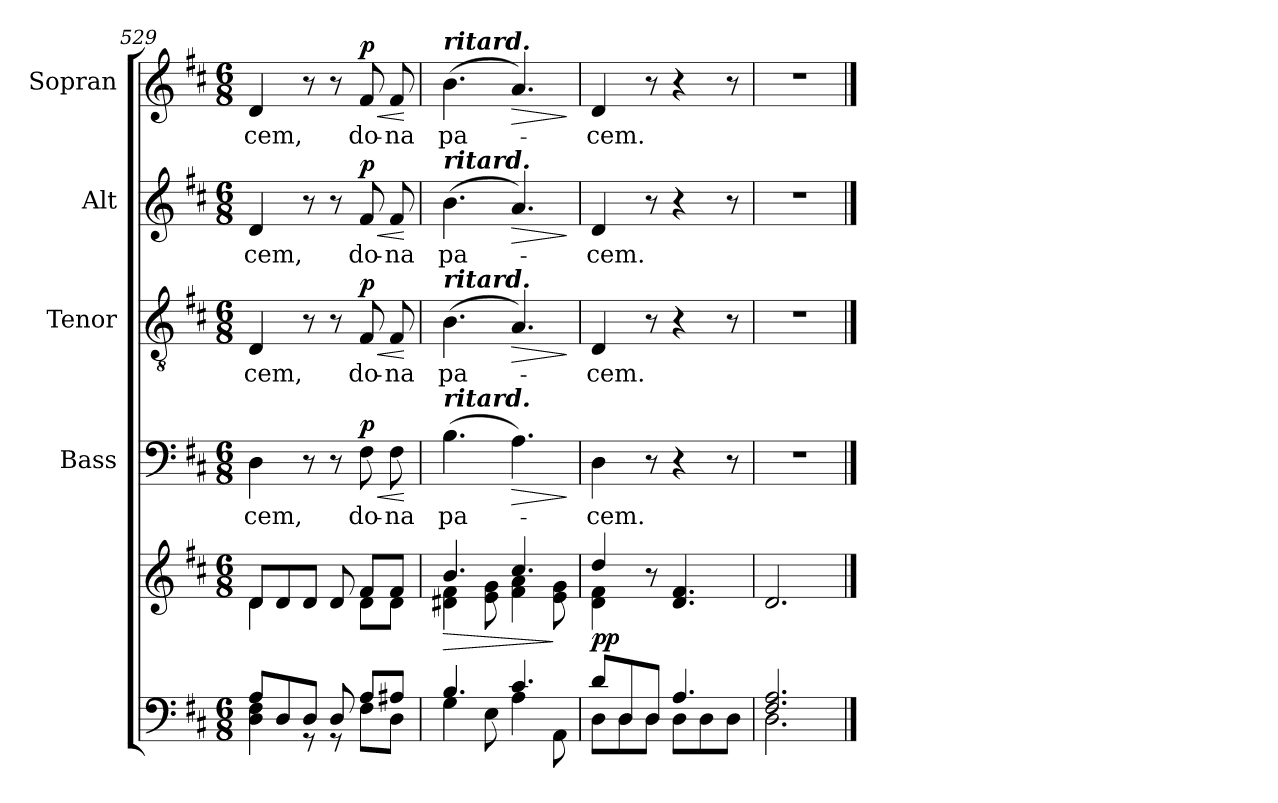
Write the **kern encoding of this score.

**kern	**kern	**dynam	**kern	**text	**dynam	**kern	**text	**dynam	**kern	**text	**dynam	**kern	**text	**dynam
*part5	*part5	*part5	*part4	*part4	*part4	*part3	*part3	*part3	*part2	*part2	*part2	*part1	*part1	*part1
*staff6	*staff5	*staff5/6	*staff4	*staff4	*staff4	*staff3	*staff3	*staff3	*staff2	*staff2	*staff2	*staff1	*staff1	*staff1
*	*	*	*I"Bass	*	*	*I"Tenor	*	*	*I"Alt	*	*	*I"Sopran	*	*
*	*	*	*I'B.	*	*	*I'T.	*	*	*I'A.	*	*	*I'S.	*	*
*clefF4	*clefG2	*	*clefF4	*	*	*clefGv2	*	*	*clefG2	*	*	*clefG2	*	*
*k[f#c#]	*k[f#c#]	*	*k[f#c#]	*	*	*k[f#c#]	*	*	*k[f#c#]	*	*	*k[f#c#]	*	*
*D:	*D:	*	*D:	*	*	*D:	*	*	*D:	*	*	*D:	*	*
*M6/8	*M6/8	*	*M6/8	*	*	*M6/8	*	*	*M6/8	*	*	*M6/8	*	*
=529	=529	=529	=529	=529	=529	=529	=529	=529	=529	=529	=529	=529	=529	=529
*^	*^	*	*	*	*	*	*	*	*	*	*	*	*	*
!	!	!	!	!	!	!LO:LY:b	!	!	!LO:LY:b	!	!	!LO:LY:b	!	!	!LO:LY:b	!
8A/L	4D\ 4F#\	8d/L	4d\	.	4D\	-cem,	.	4D/	-cem,	.	4d/	-cem,	.	4d/	-cem,	.
8D/	.	8d/	.	.	.	.	.	.	.	.	.	.	.	.	.	.
8D/J	8rGG	8d/J	4ryy	.	8r	.	.	8r	.	.	8r	.	.	8r	.	.
8D/	8rGG	8d/	.	.	8r	.	.	8r	.	.	8r	.	.	8r	.	.
!	!	!	!	!	!	!LO:LY:b	!LO:HP:b	!	!LO:LY:b	!LO:HP:b	!	!LO:LY:b	!LO:HP:b	!	!LO:LY:b	!LO:HP:b
!	!	!	!	!	!	!	!LO:DY:n=1:a	!	!	!LO:DY:n=1:a	!	!	!LO:DY:n=1:a	!	!	!LO:DY:n=1:a
8A/L	8F#\L	8f#/L	8d\L	.	8F#\	do-	< p	8F#/	do-	< p	8f#/	do-	< p	8f#/	do-	< p
!	!	!	!	!	!	!LO:LY:b	!	!	!LO:LY:b	!	!	!LO:LY:b	!	!	!LO:LY:b	!
8A#X/J	8D\J	8f#/J	8d\J	.	8F#\	-na	.	8F#/	-na	.	8f#/	-na	.	8f#/	-na	.
*v	*v	*	*	*	*	*	*	*	*	*	*	*	*	*	*	*
*	*v	*v	*	*	*	*	*	*	*	*	*	*	*	*	*
.	.	.	.	.	[	.	.	[	.	.	[	.	.	[
=530	=530	=530	=530	=530	=530	=530	=530	=530	=530	=530	=530	=530	=530	=530
*^	*	*	*	*	*	*	*	*	*	*	*	*	*	*
!	!	!	!	!	!	!	!	!	!	!	!	!	!LO:TX:a:Bi:t=ritard.	!	!
!	!	!	!	!	!	!	!	!	!	!LO:TX:a:Bi:t=ritard.	!	!	!	!	!
!	!	!	!	!	!	!	!LO:TX:a:Bi:t=ritard.	!	!	!	!	!	!	!	!
!	!	!	!	!LO:TX:a:Bi:t=ritard.	!	!	!	!	!	!	!	!	!	!	!
!	!	!LO:TX:a:Bi:t=ritard.	!	!	!	!	!	!	!	!	!	!	!	!	!
!	!	!	!LO:HP:b	!	!LO:LY:b	!	!	!LO:LY:b	!	!	!LO:LY:b	!	!	!LO:LY:b	!
*	*	*^	*	*	*	*	*	*	*	*	*	*	*	*	*
4.B/	4G\	4.b/	4d#X\ 4f#\	>	(>4.B\	pa-	.	(>4.B\	pa-	.	(>4.b\	pa-	.	(>4.b\	pa-	.
.	8E\	.	8e\ 8g\	.	.	.	.	.	.	.	.	.	.	.	.	.
!	!	!	!	!	!	!	!LO:HP:b	!	!	!LO:HP:b	!	!	!LO:HP:b	!	!	!LO:HP:b
4.c#/	4A\	4.cc#/	4f#\ 4a\	.	4.A\)	.	>	4.A/)	.	>	4.a/)	.	>	4.a/)	.	>
.	8AA\	.	8e\ 8g\	]	.	.	.	.	.	.	.	.	.	.	.	.
*v	*v	*	*	*	*	*	*	*	*	*	*	*	*	*	*	*
*	*v	*v	*	*	*	*	*	*	*	*	*	*	*	*	*
.	.	.	.	.	]	.	.	]	.	.	]	.	.	]
=531	=531	=531	=531	=531	=531	=531	=531	=531	=531	=531	=531	=531	=531	=531
*^	*^	*	*	*	*	*	*	*	*	*	*	*	*	*
!	!	!	!	!LO:DY:b	!	!LO:LY:b	!	!	!LO:LY:b	!	!	!LO:LY:b	!	!	!LO:LY:b	!
8d/L	8D\L	4dd/	4d\ 4f#\	pp	4D\	-cem.	.	4D/	-cem.	.	4d/	-cem.	.	4d/	-cem.	.
8D/	8D\	.	.	.	.	.	.	.	.	.	.	.	.	.	.	.
8D/J	8D\J	8r	2ryy	.	8r	.	.	8r	.	.	8r	.	.	8r	.	.
4.A/	8D\L	4.d/ 4.f#/	.	.	4r	.	.	4r	.	.	4r	.	.	4r	.	.
.	8D\	.	.	.	.	.	.	.	.	.	.	.	.	.	.	.
.	8D\J	.	.	.	8r	.	.	8r	.	.	8r	.	.	8r	.	.
*	*	*v	*v	*	*	*	*	*	*	*	*	*	*	*	*	*
=532	=532	=532	=532	=532	=532	=532	=532	=532	=532	=532	=532	=532	=532	=532	=532
2.F#/ 2.A/	2.D\	2.d/	.	2.r	.	.	2.r	.	.	2.r	.	.	2.r	.	.
*v	*v	*	*	*	*	*	*	*	*	*	*	*	*	*	*
==	==	==	==	==	==	==	==	==	==	==	==	==	==	==
*-	*-	*-	*-	*-	*-	*-	*-	*-	*-	*-	*-	*-	*-	*-
